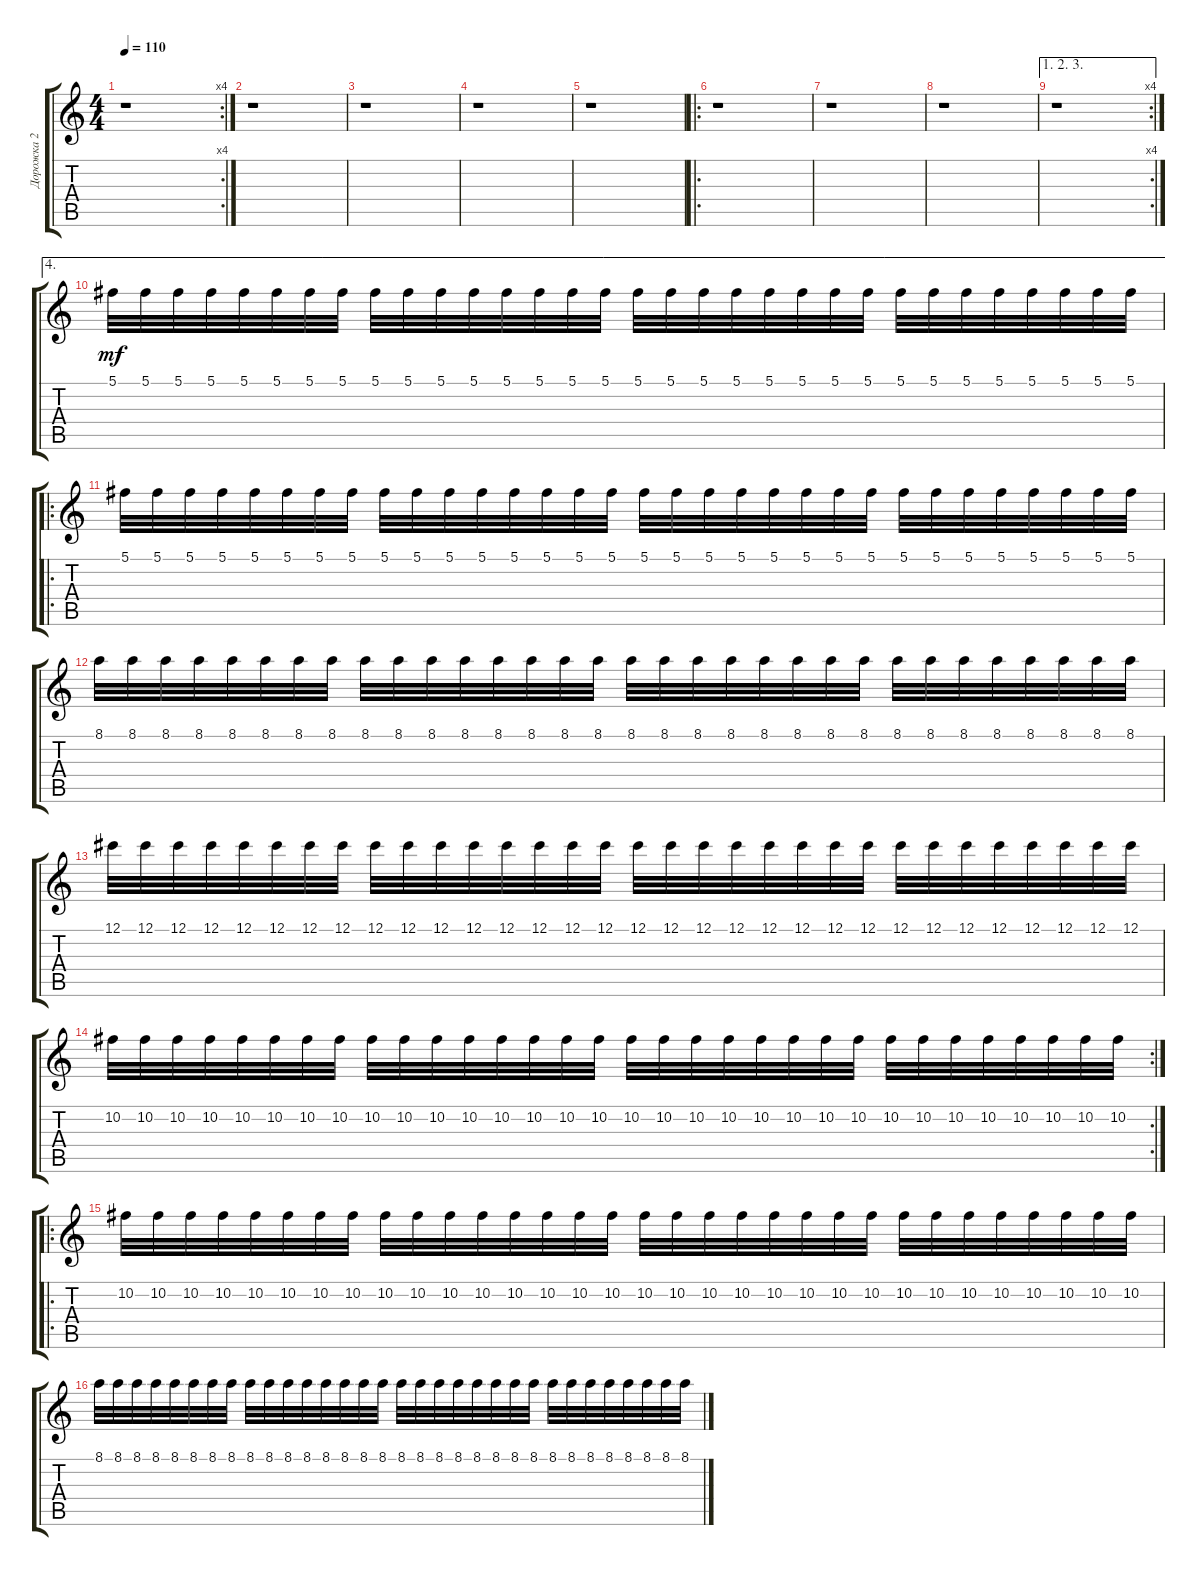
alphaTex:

\track ("Дорожка 2" "Дорожка 2") {instrument distortionguitar}
\staff {score tabs}
\tuning (Db4 Ab3 E3 B2 Gb2 Db2) {hide}
\rc 4
\ts (4 4)
\tempo 110
\clef g2
\ks c
r.1{dy mf} |
r.1 |
r.1 |
r.1 |
r.1 |
\ro
r.1 |
r.1 |
r.1 |
\ae (1 2 3)
\rc 4
r.1 |
\ae 4
5.1.32 5.1.32 5.1.32 5.1.32 5.1.32 5.1.32 5.1.32 5.1.32 5.1.32 5.1.32 5.1.32 5.1.32 5.1.32 5.1.32 5.1.32 5.1.32 5.1.32 5.1.32 5.1.32 5.1.32 5.1.32 5.1.32 5.1.32 5.1.32 5.1.32 5.1.32 5.1.32 5.1.32 5.1.32 5.1.32 5.1.32 5.1.32 |
\ro
5.1.32 5.1.32 5.1.32 5.1.32 5.1.32 5.1.32 5.1.32 5.1.32 5.1.32 5.1.32 5.1.32 5.1.32 5.1.32 5.1.32 5.1.32 5.1.32 5.1.32 5.1.32 5.1.32 5.1.32 5.1.32 5.1.32 5.1.32 5.1.32 5.1.32 5.1.32 5.1.32 5.1.32 5.1.32 5.1.32 5.1.32 5.1.32 |
8.1.32 8.1.32 8.1.32 8.1.32 8.1.32 8.1.32 8.1.32 8.1.32 8.1.32 8.1.32 8.1.32 8.1.32 8.1.32 8.1.32 8.1.32 8.1.32 8.1.32 8.1.32 8.1.32 8.1.32 8.1.32 8.1.32 8.1.32 8.1.32 8.1.32 8.1.32 8.1.32 8.1.32 8.1.32 8.1.32 8.1.32 8.1.32 |
12.1.32 12.1.32 12.1.32 12.1.32 12.1.32 12.1.32 12.1.32 12.1.32 12.1.32 12.1.32 12.1.32 12.1.32 12.1.32 12.1.32 12.1.32 12.1.32 12.1.32 12.1.32 12.1.32 12.1.32 12.1.32 12.1.32 12.1.32 12.1.32 12.1.32 12.1.32 12.1.32 12.1.32 12.1.32 12.1.32 12.1.32 12.1.32 |
\rc 2
10.2.32 10.2.32 10.2.32 10.2.32 10.2.32 10.2.32 10.2.32 10.2.32 10.2.32 10.2.32 10.2.32 10.2.32 10.2.32 10.2.32 10.2.32 10.2.32 10.2.32 10.2.32 10.2.32 10.2.32 10.2.32 10.2.32 10.2.32 10.2.32 10.2.32 10.2.32 10.2.32 10.2.32 10.2.32 10.2.32 10.2.32 10.2.32 |
\ro
10.2.32 10.2.32 10.2.32 10.2.32 10.2.32 10.2.32 10.2.32 10.2.32 10.2.32 10.2.32 10.2.32 10.2.32 10.2.32 10.2.32 10.2.32 10.2.32 10.2.32 10.2.32 10.2.32 10.2.32 10.2.32 10.2.32 10.2.32 10.2.32 10.2.32 10.2.32 10.2.32 10.2.32 10.2.32 10.2.32 10.2.32 10.2.32 |
8.1.32 8.1.32 8.1.32 8.1.32 8.1.32 8.1.32 8.1.32 8.1.32 8.1.32 8.1.32 8.1.32 8.1.32 8.1.32 8.1.32 8.1.32 8.1.32 8.1.32 8.1.32 8.1.32 8.1.32 8.1.32 8.1.32 8.1.32 8.1.32 8.1.32 8.1.32 8.1.32 8.1.32 8.1.32 8.1.32 8.1.32 8.1.32
